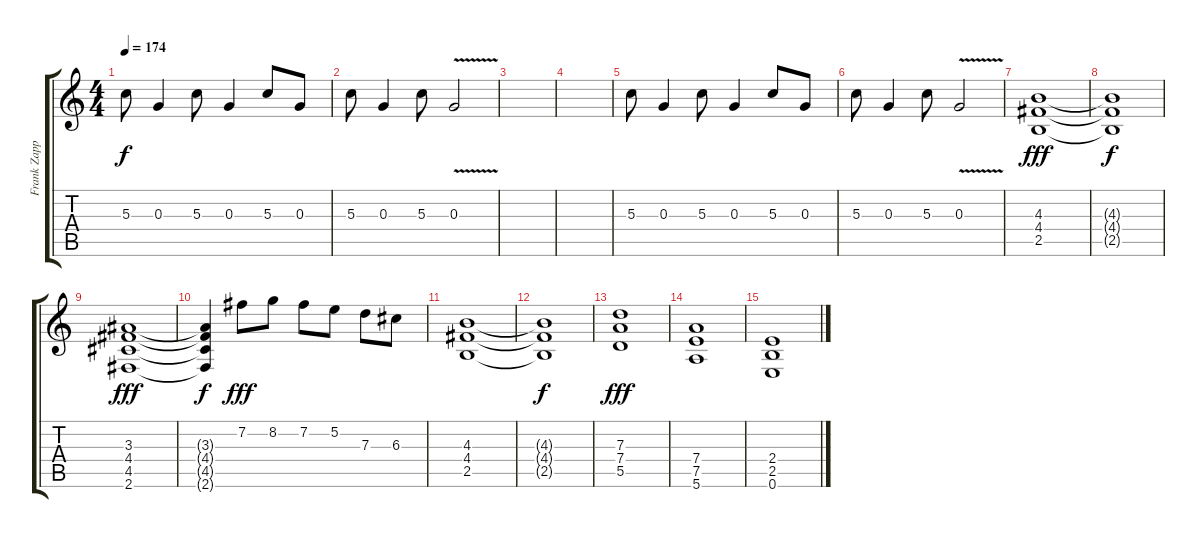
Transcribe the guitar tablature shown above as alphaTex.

\track ("Frank Zappa" "Frank Zapp") {instrument overdrivenguitar}
\staff {score tabs}
\tuning (E4 B3 G3 D3 A2 E2) {hide}
\ts (4 4)
\tempo 174
\clef g2
\ks c
5.3.8{dy f} 0.3.4 5.3.8 0.3.4 5.3.8 0.3.8 |
5.3.8 0.3.4 5.3.8 0.3{v}.2 |
|
|
5.3.8 0.3.4 5.3.8 0.3.4 5.3.8 0.3.8 |
5.3.8 0.3.4 5.3.8 0.3{v}.2 |
(4.3 4.4 2.5).1{dy fff} |
(4.3{t} 4.4{t} 2.5{t}).1{dy f} |
(3.3 4.4 4.5 2.6).1{dy fff} |
(3.3{t} 4.4{t} 4.5{t} 2.6{t}).4{dy f} 7.2.8{dy fff} 8.2.8 7.2.8 5.2.8 7.3.8 6.3.8 |
(4.3 4.4 2.5).1 |
(4.3{t} 4.4{t} 2.5{t}).1{dy f} |
(7.3 7.4 5.5).1{dy fff} |
(7.4 7.5 5.6).1 |
(2.4 2.5 0.6).1
